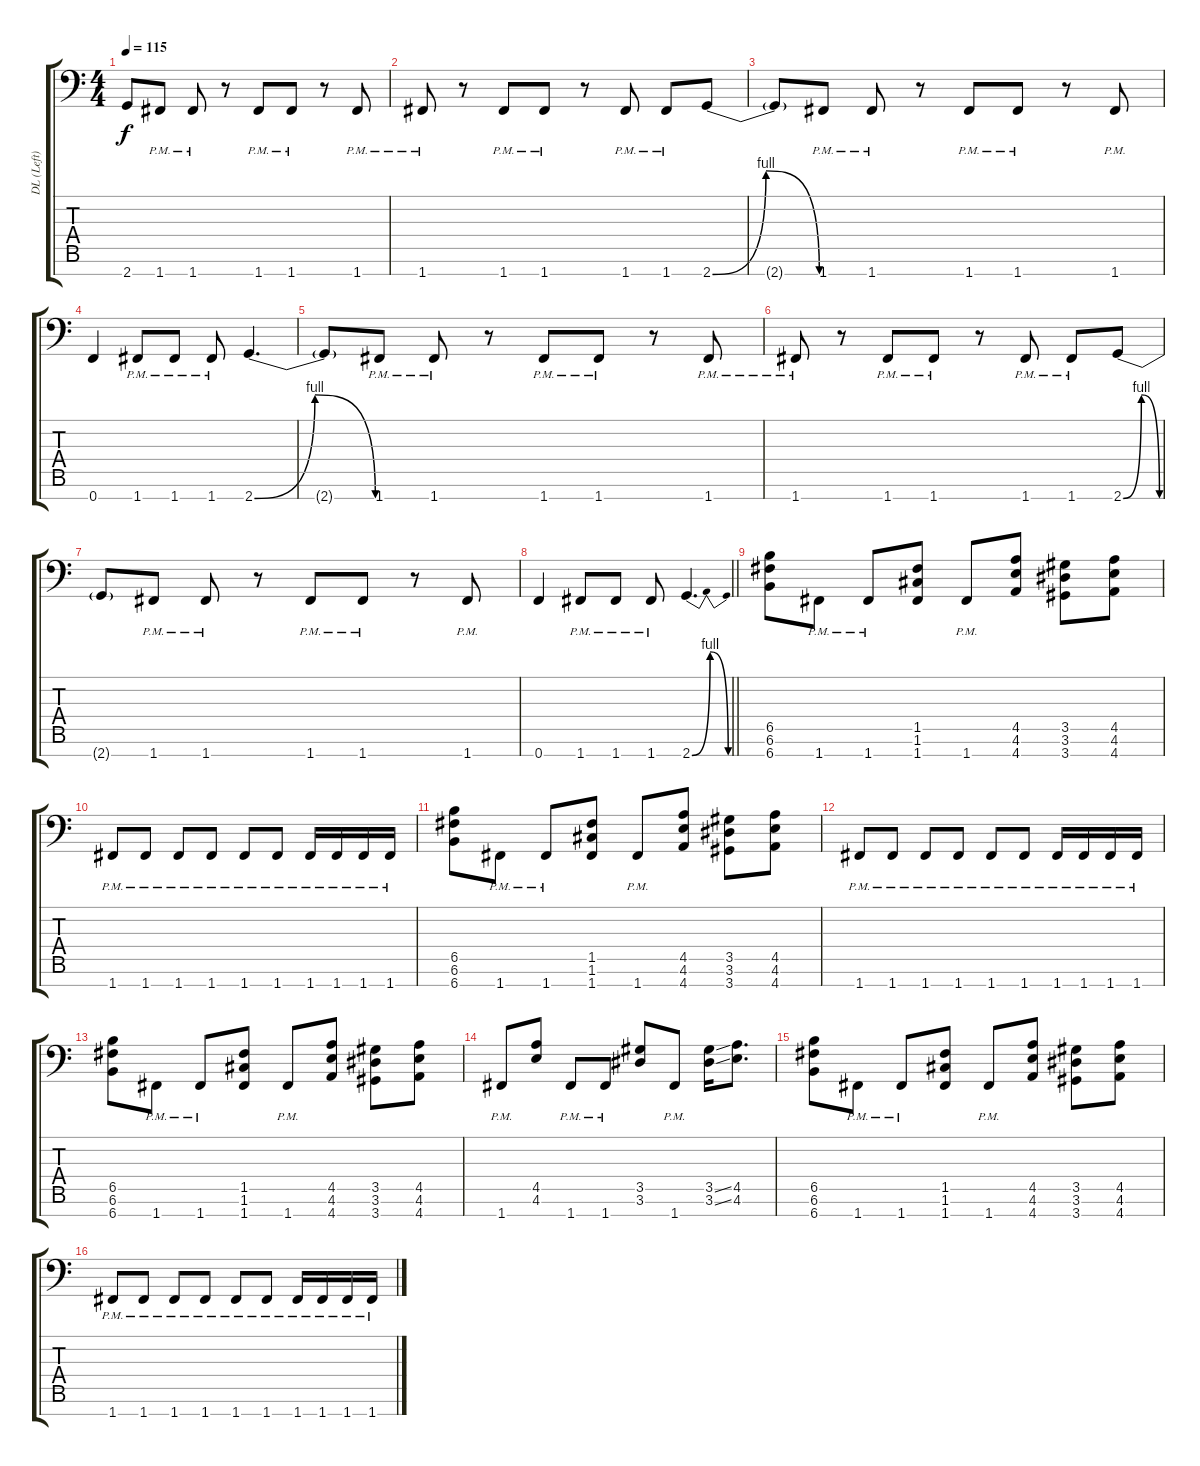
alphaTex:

\track ("DL (Left)" "DL (Left)") {instrument distortionguitar}
\staff {score tabs}
\tuning (C4 G3 Eb3 Bb2 F2 C2 F1) {hide}
\ts (4 4)
\tempo 115
\clef f4
\ks c
2.7{t}.8{dy f} 1.7{pm}.8 1.7{pm}.8 r.8 1.7{pm}.8 1.7{pm}.8 r.8 1.7{pm}.8 |
1.7{pm}.8 r.8 1.7{pm}.8 1.7{pm}.8 r.8 1.7{pm}.8 1.7{pm}.8 2.7{be (bendrelease 0 0 7 4 17 4 60 0)}.8 |
2.7{t}.8 1.7{pm}.8 1.7{pm}.8 r.8 1.7{pm}.8 1.7{pm}.8 r.8 1.7{pm}.8 |
0.7.4 1.7{pm}.8 1.7{pm}.8 1.7{pm}.8 2.7{be (bendrelease 0 0 10 4 20 4 60 0)}.4{d} |
2.7{t}.8 1.7{pm}.8 1.7{pm}.8 r.8 1.7{pm}.8 1.7{pm}.8 r.8 1.7{pm}.8 |
1.7{pm}.8 r.8 1.7{pm}.8 1.7{pm}.8 r.8 1.7{pm}.8 1.7{pm}.8 2.7{be (bendrelease 0 0 7 4 17 4 60 0)}.8 |
2.7{t}.8 1.7{pm}.8 1.7{pm}.8 r.8 1.7{pm}.8 1.7{pm}.8 r.8 1.7{pm}.8 |
\barLineRight lightlight
0.7.4 1.7{pm}.8 1.7{pm}.8 1.7{pm}.8 2.7{be (bendrelease 0 0 10 4 20 4 60 0)}.4{d} |
\section ("" "")
(6.5 6.6 6.7).8 1.7{pm}.8 1.7{pm}.8 (1.5 1.6 1.7).8 1.7{pm}.8 (4.5 4.6 4.7).8 (3.5 3.6 3.7).8 (4.5 4.6 4.7).8 |
1.7{pm}.8 1.7{pm}.8 1.7{pm}.8 1.7{pm}.8 1.7{pm}.8 1.7{pm}.8 1.7{pm}.16 1.7{pm}.16 1.7{pm}.16 1.7{pm}.16 |
(6.5 6.6 6.7).8 1.7{pm}.8 1.7{pm}.8 (1.5 1.6 1.7).8 1.7{pm}.8 (4.5 4.6 4.7).8 (3.5 3.6 3.7).8 (4.5 4.6 4.7).8 |
1.7{pm}.8 1.7{pm}.8 1.7{pm}.8 1.7{pm}.8 1.7{pm}.8 1.7{pm}.8 1.7{pm}.16 1.7{pm}.16 1.7{pm}.16 1.7{pm}.16 |
(6.5 6.6 6.7).8 1.7{pm}.8 1.7{pm}.8 (1.5 1.6 1.7).8 1.7{pm}.8 (4.5 4.6 4.7).8 (3.5 3.6 3.7).8 (4.5 4.6 4.7).8 |
1.7{pm}.8 (4.5 4.6).8 1.7{pm}.8 1.7{pm}.8 (3.5 3.6).8 1.7{pm}.8 (3.5{ss} 3.6{ss}).16 (4.5 4.6).8{d} |
(6.5 6.6 6.7).8 1.7{pm}.8 1.7{pm}.8 (1.5 1.6 1.7).8 1.7{pm}.8 (4.5 4.6 4.7).8 (3.5 3.6 3.7).8 (4.5 4.6 4.7).8 |
1.7{pm}.8 1.7{pm}.8 1.7{pm}.8 1.7{pm}.8 1.7{pm}.8 1.7{pm}.8 1.7{pm}.16 1.7{pm}.16 1.7{pm}.16 1.7{pm}.16
